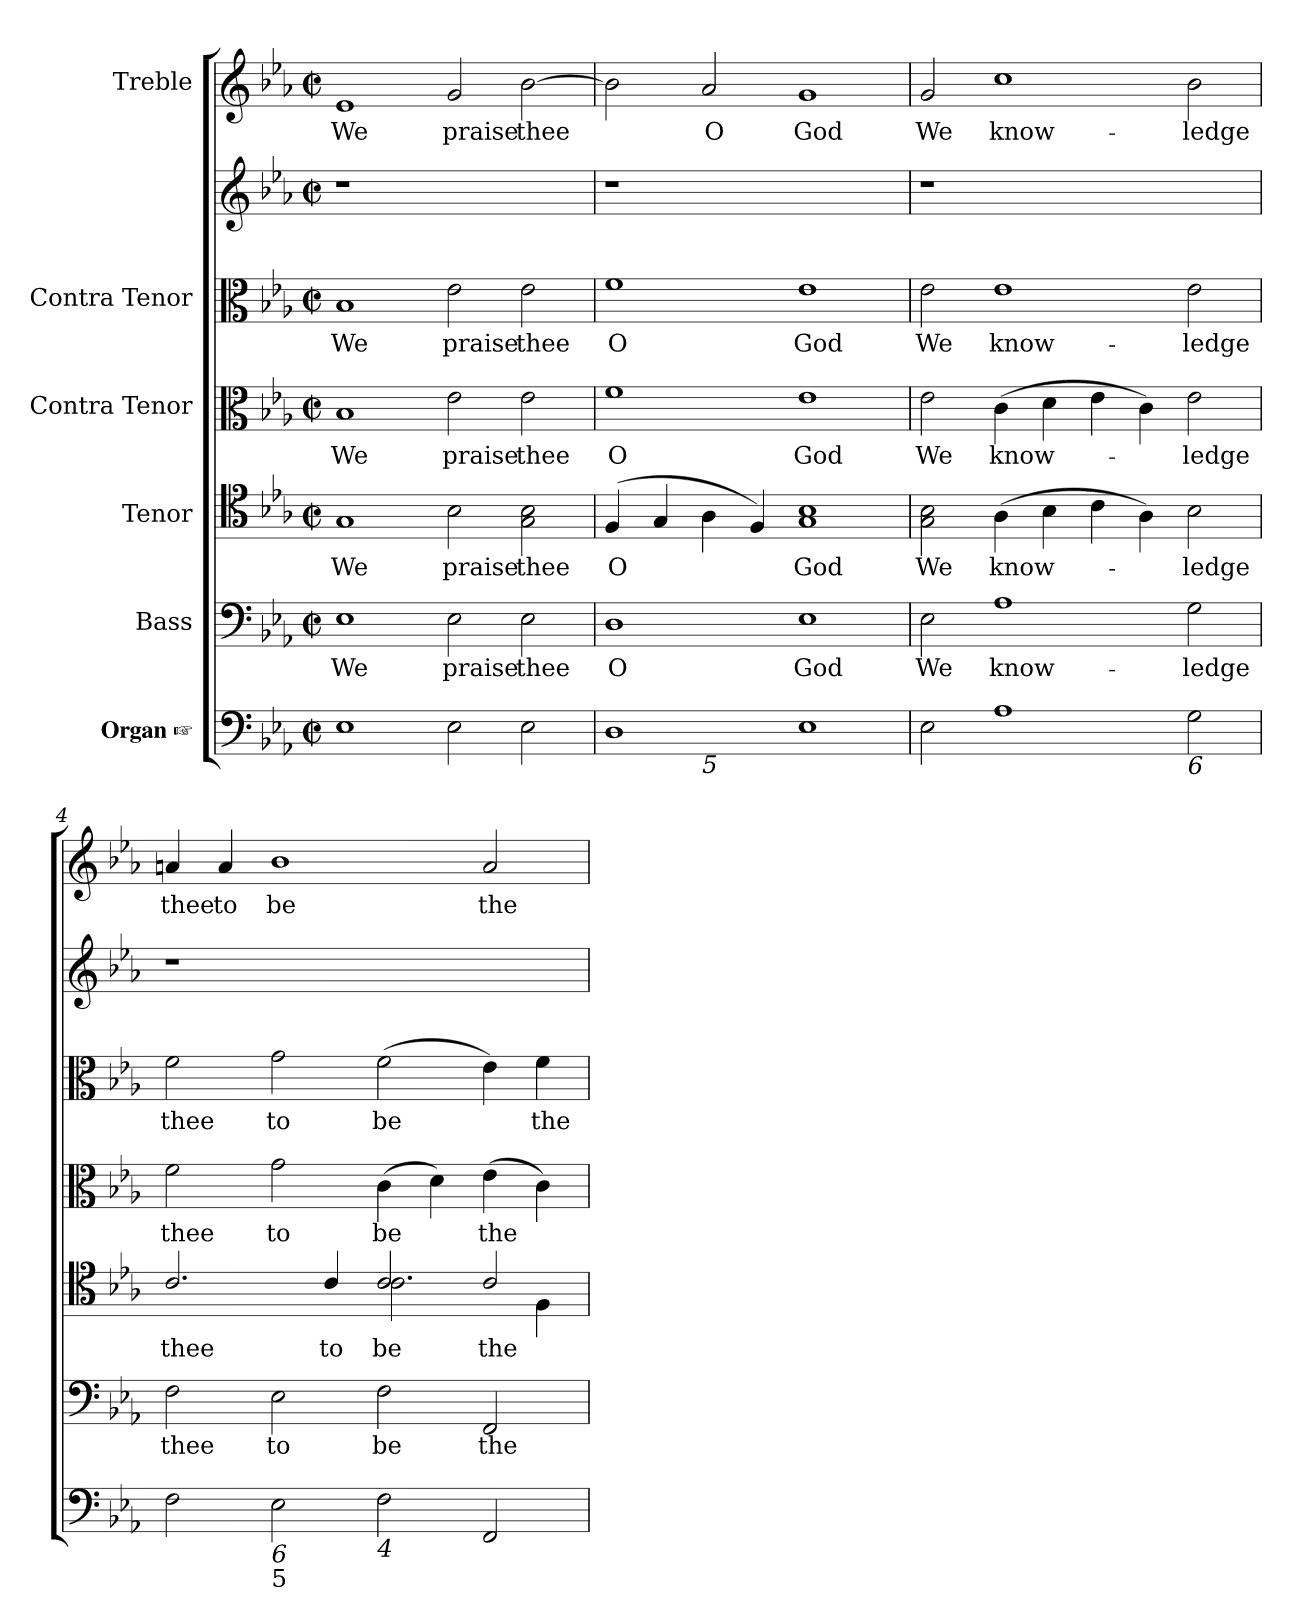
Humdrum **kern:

**kern	**kern	**text	**kern	**text	**kern	**text	**kern	**text	**kern	**kern	**text
*part7	*part6	*part6	*part5	*part5	*part4	*part4	*part3	*part3	*part2	*part1	*part1
*staff7	*staff6	*staff6	*staff5	*staff5	*staff4	*staff4	*staff3	*staff3	*staff2	*staff1	*staff1
*I"Organ     ☞	*I"Bass	*	*I"Tenor	*	*I"Contra Tenor	*	*I"Contra Tenor	*	*	*I"Treble	*
*clefF4	*clefF4	*	*clefC4	*	*clefC3	*	*clefC3	*	*clefG2	*clefG2	*
*k[b-e-a-]	*k[b-e-a-]	*	*k[b-e-a-]	*	*k[b-e-a-]	*	*k[b-e-a-]	*	*k[b-e-a-]	*k[b-e-a-]	*
*E-:	*E-:	*	*E-:	*	*E-:	*	*E-:	*	*E-:	*E-:	*
*M2/2	*M2/2	*	*M2/2	*	*M2/2	*	*M2/2	*	*M2/2	*M2/2	*
*met(c|)	*met(c|)	*	*met(c|)	*	*met(c|)	*	*met(c|)	*	*met(c|)	*met(c|)	*
=1	=1	=1	=1	=1	=1	=1	=1	=1	=1	=1	=1
!	!	!LO:LY:b	!	!LO:LY:b	!	!LO:LY:b	!	!LO:LY:b	!	!	!LO:LY:b
1E-	1E-	We	1G	We	1B-	We	1B-	We	1r	1e-	We
!	!	!LO:LY:b	!	!LO:LY:b	!	!LO:LY:b	!	!LO:LY:b	!	!	!LO:LY:b
2E-\	2E-\	praise	2B-\	praise	2e-\	praise	2e-\	praise	1ryy	2g/	praise
!	!	!LO:LY:b	!	!LO:LY:b	!	!LO:LY:b	!	!LO:LY:b	!	!	!LO:LY:b
2E-\	2E-\	thee	2G\ 2B-\	thee	2e-\	thee	2e-\	thee	.	[2b-\	thee
=2	=2	=2	=2	=2	=2	=2	=2	=2	=2	=2	=2
!LO:TX:b:i:t=6	!	!	!	!	!	!	!	!	!	!	!
!	!	!LO:LY:b	!	!LO:LY:b	!	!LO:LY:b	!	!LO:LY:b	!	!	!
*^	*	*	*	*	*	*	*	*	*	*	*
1D	2ryy	1D	O	(>4F/	O	1f	O	1f	O	1r	2b-\]	.
.	.	.	.	4G/	.	.	.	.	.	.	.	.
!	!LO:TX:b:i:t=5	!	!	!	!	!	!	!	!	!	!	!
!	!	!	!	!	!	!	!	!	!	!	!	!LO:LY:b
.	1.ryy	.	.	4A-\	.	.	.	.	.	.	2a-/	O
.	.	.	.	4F/)	.	.	.	.	.	.	.	.
!	!	!	!LO:LY:b	!	!LO:LY:b	!	!LO:LY:b	!	!LO:LY:b	!	!	!LO:LY:b
1E-	.	1E-	God	1G 1B-	God	1e-	God	1e-	God	1ryy	1g	God
=3	=3	=3	=3	=3	=3	=3	=3	=3	=3	=3	=3	=3
!	!	!	!LO:LY:b	!	!LO:LY:b	!	!LO:LY:b	!	!LO:LY:b	!	!	!LO:LY:b
*v	*v	*	*	*	*	*	*	*	*	*	*	*
2E-\	2E-\	We	2G\ 2B-\	We	2e-\	We	2e-\	We	1r	2g/	We
!	!	!LO:LY:b	!	!LO:LY:b	!	!LO:LY:b	!	!LO:LY:b	!	!	!LO:LY:b
1A-	1A-	know-	(>4A-\	know-	(>4c\	know-	1e-	know-	.	1cc	know-
.	.	.	4B-\	.	4d\	.	.	.	.	.	.
.	.	.	4c\	.	4e-\	.	.	.	1ryy	.	.
.	.	.	4A-\)	.	4c\)	.	.	.	.	.	.
!LO:TX:b:i:t=6	!	!	!	!	!	!	!	!	!	!	!
!	!	!LO:LY:b	!	!LO:LY:b	!	!LO:LY:b	!	!LO:LY:b	!	!	!LO:LY:b
2G\	2G\	-ledge	2B-\	-ledge	2e-\	-ledge	2e-\	-ledge	.	2b-\	-ledge
!!LO:PB:g=z
=4	=4	=4	=4	=4	=4	=4	=4	=4	=4	=4	=4
!	!	!LO:LY:b	!	!LO:LY:b	!	!LO:LY:b	!	!LO:LY:b	!	!	!LO:LY:b
*	*	*	*^	*	*	*	*	*	*	*	*
2F\	2F\	thee	2.c/	1ryy	thee	2f\	thee	2f\	thee	1r	4an/	thee
!	!	!	!	!	!	!	!	!	!	!	!	!LO:LY:b
.	.	.	.	.	.	.	.	.	.	.	4a/	to
!LO:TX:b:i:t=6	!	!	!	!	!	!	!	!	!	!	!	!
!LO:TX:b:t=5	!	!	!	!	!	!	!	!	!	!	!	!
!	!	!LO:LY:b	!	!	!	!	!LO:LY:b	!	!LO:LY:b	!	!	!LO:LY:b
2E-\	2E-\	to	.	.	.	2g\	to	2g\	to	.	1b-	be
!	!	!	!	!	!LO:LY:b	!	!	!	!	!	!	!
.	.	.	4c/	.	to	.	.	.	.	.	.	.
!LO:TX:b:i:t=4	!	!	!	!	!	!	!	!	!	!	!	!
!	!	!LO:LY:b	!	!	!LO:LY:b	!	!LO:LY:b	!	!LO:LY:b	!	!	!
2F\	2F\	be	2c/	2.c\	be	(>4c\	be	(>2f\	be	1ryy	.	.
.	.	.	.	.	.	4d\)	.	.	.	.	.	.
!	!	!LO:LY:b	!	!	!LO:LY:b	!	!LO:LY:b	!	!	!	!	!LO:LY:b
2FF/	2FF/	the	2c/	.	the	(>4e-\	the	4e-\)	.	.	2a/	the
!	!	!	!	!	!	!	!	!	!LO:LY:b	!	!	!
.	.	.	.	4F\	.	4c\)	.	4f\	the	.	.	.
*	*	*	*v	*v	*	*	*	*	*	*	*	*
=	=	=	=	=	=	=	=	=	=	=	=
*-	*-	*-	*-	*-	*-	*-	*-	*-	*-	*-	*-
